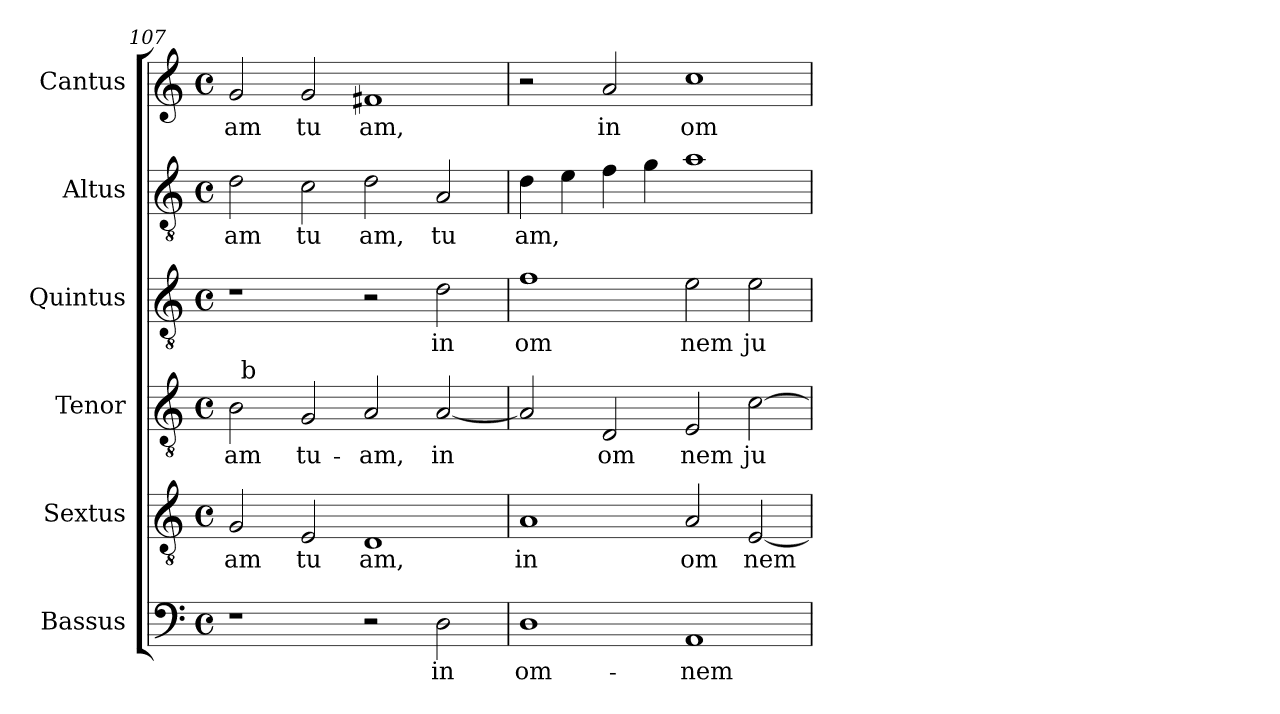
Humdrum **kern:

**kern	**text	**kern	**text	**kern	**text	**kern	**text	**kern	**text	**kern	**text
*part6	*part6	*part5	*part5	*part4	*part4	*part3	*part3	*part2	*part2	*part1	*part1
*staff6	*staff6	*staff5	*staff5	*staff4	*staff4	*staff3	*staff3	*staff2	*staff2	*staff1	*staff1
*I"Bassus	*	*I"Sextus	*	*I"Tenor	*	*I"Quintus	*	*I"Altus	*	*I"Cantus	*
*clefF4	*	*clefGv2	*	*clefGv2	*	*clefGv2	*	*clefGv2	*	*clefG2	*
*	*	*	*	*k[]	*	*	*	*	*	*	*
*	*	*	*	*C:	*	*	*	*	*	*	*
*M4/4	*	*M4/4	*	*M4/4	*	*M4/4	*	*M4/4	*	*M4/4	*
*met(c)	*	*met(c)	*	*met(c)	*	*met(c)	*	*met(c)	*	*met(c)	*
=107	=107	=107	=107	=107	=107	=107	=107	=107	=107	=107	=107
!	!	!	!LO:LY:b:cj	!	!LO:LY:b:cj	!	!	!	!LO:LY:b:cj	!	!LO:LY:b:cj
*	*	*	*	*^	*	*	*	*	*	*	*
1r	.	2G/	am	2B\	32ryy	-am	1r	.	2d\	am	2g/	am
!	!	!	!	!	!LO:TX:a:t=b	!	!	!	!	!	!	!
.	.	.	.	.	1ryy	.	.	.	.	.	.	.
!	!	!	!LO:LY:b:cj	!	!	!LO:LY:b:cj	!	!	!	!LO:LY:b:cj	!	!LO:LY:b:cj
.	.	2E/	tu	2G/	.	tu-	.	.	2c\	tu	2g/	tu
!	!	!	!LO:LY:b:cj	!	!	!LO:LY:b:cj	!	!	!	!LO:LY:b:cj	!	!LO:LY:b:cj
2r	.	1D	am,	2A/	.	-am,	2r	.	2d\	am,	1f#X	am,
.	.	.	.	.	2ryy	.	.	.	.	.	.	.
!	!LO:LY:b:cj	!	!	!	!	!LO:LY:b:cj	!	!LO:LY:b:cj	!	!LO:LY:b:cj	!	!
2D\	in	.	.	[>2A/	.	in	2d\	in	2A/	tu	.	.
.	.	.	.	.	4...ryy	.	.	.	.	.	.	.
!!LO:PB:g=z
=108	=108	=108	=108	=108	=108	=108	=108	=108	=108	=108	=108	=108
!	!LO:LY:b:cj	!	!LO:LY:b:cj	!	!	!	!	!LO:LY:b:cj	!	!LO:LY:b	!	!
*	*	*	*	*v	*v	*	*	*	*	*	*	*
1D	om-	1A	in	2A/]	.	1f	om	4d\	am,	2r	.
.	.	.	.	.	.	.	.	4e\	.	.	.
!	!	!	!	!	!LO:LY:b:cj	!	!	!	!	!	!LO:LY:b:cj
.	.	.	.	2D/	om	.	.	4f\	.	2a/	in
.	.	.	.	.	.	.	.	4g\	.	.	.
!	!LO:LY:b:cj	!	!LO:LY:b:cj	!	!LO:LY:b:cj	!	!LO:LY:b:cj	!	!	!	!LO:LY:b:cj
1AA	-nem	2A/	om	2E/	nem	2e\	nem	1a	.	1cc	om
!	!	!	!LO:LY:b	!	!LO:LY:b:cj	!	!LO:LY:b:cj	!	!	!	!
.	.	[<2E/	nem	[>2c\	ju	2e\	ju	.	.	.	.
=	=	=	=	=	=	=	=	=	=	=	=
*-	*-	*-	*-	*-	*-	*-	*-	*-	*-	*-	*-
